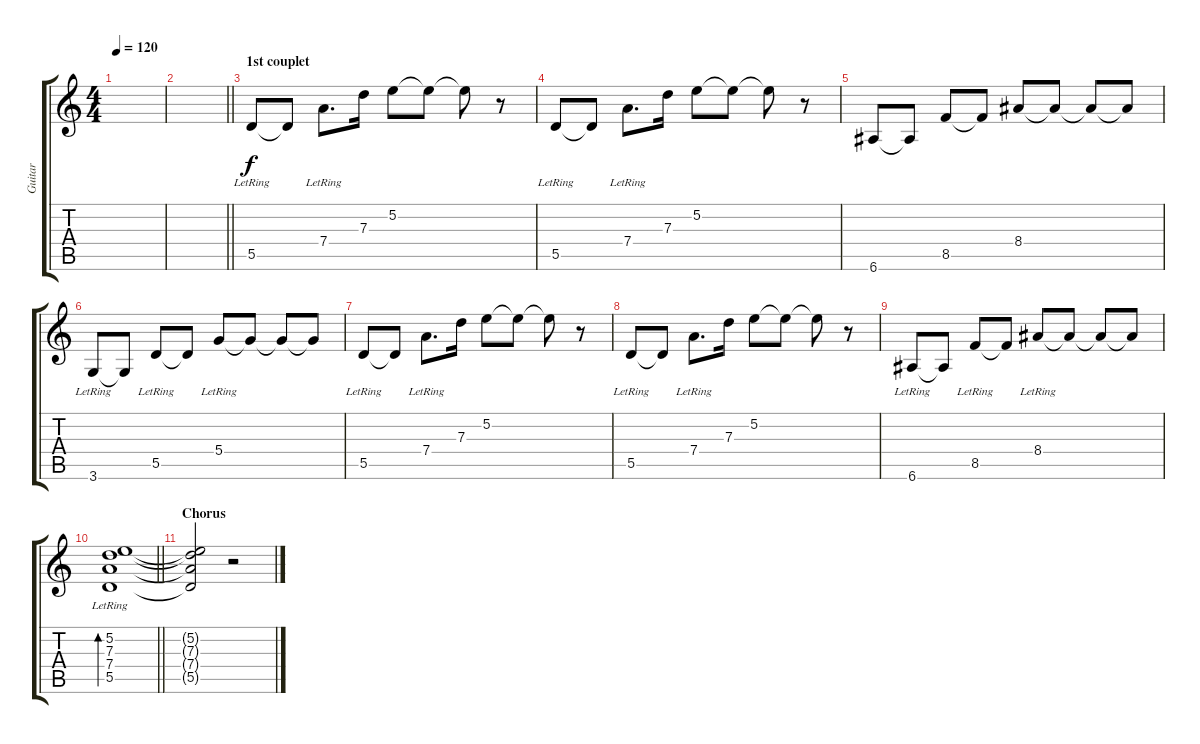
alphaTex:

\track ("Guitar" "Guitar") {instrument electricguitarjazz}
\staff {score tabs}
\tuning (E4 B3 G3 D3 A2 E2) {hide}
\ts (4 4)
\tempo 120
\clef g2
\ks c
|
\barLineRight lightlight
|
\section ("" "1st couplet")
5.5{lr}.8{volume 9} 5.5{t}.8 7.4{lr}.8{d} 7.3.16 5.2.8 5.2{t}.8 5.2{t}.8 r.8 |
5.5{lr}.8 5.5{t}.8 7.4{lr}.8{d} 7.3.16 5.2.8 5.2{t}.8 5.2{t}.8 r.8 |
6.6.8 6.6{t}.8 8.5.8 8.5{t}.8 8.4.8 8.4{t}.8 8.4{t}.8 8.4{t}.8 |
3.6{lr}.8 3.6{t}.8 5.5{lr}.8 5.5{t}.8 5.4{lr}.8 5.4{t}.8 5.4{t}.8 5.4{t}.8 |
5.5{lr}.8 5.5{t}.8 7.4{lr}.8{d} 7.3.16 5.2.8 5.2{t}.8 5.2{t}.8 r.8 |
5.5{lr}.8 5.5{t}.8 7.4{lr}.8{d} 7.3.16 5.2.8 5.2{t}.8 5.2{t}.8 r.8 |
6.6{lr}.8 6.6{t}.8 8.5{lr}.8 8.5{t}.8 8.4{lr}.8 8.4{t}.8 8.4{t}.8 8.4{t}.8 |
\barLineRight lightlight
(5.2{lr} 7.3{lr} 7.4{lr} 5.5{lr}).1{bd 120} |
\section ("" "Chorus")
(5.2{t} 7.3{t} 7.4{t} 5.5{t}).2 r.2
